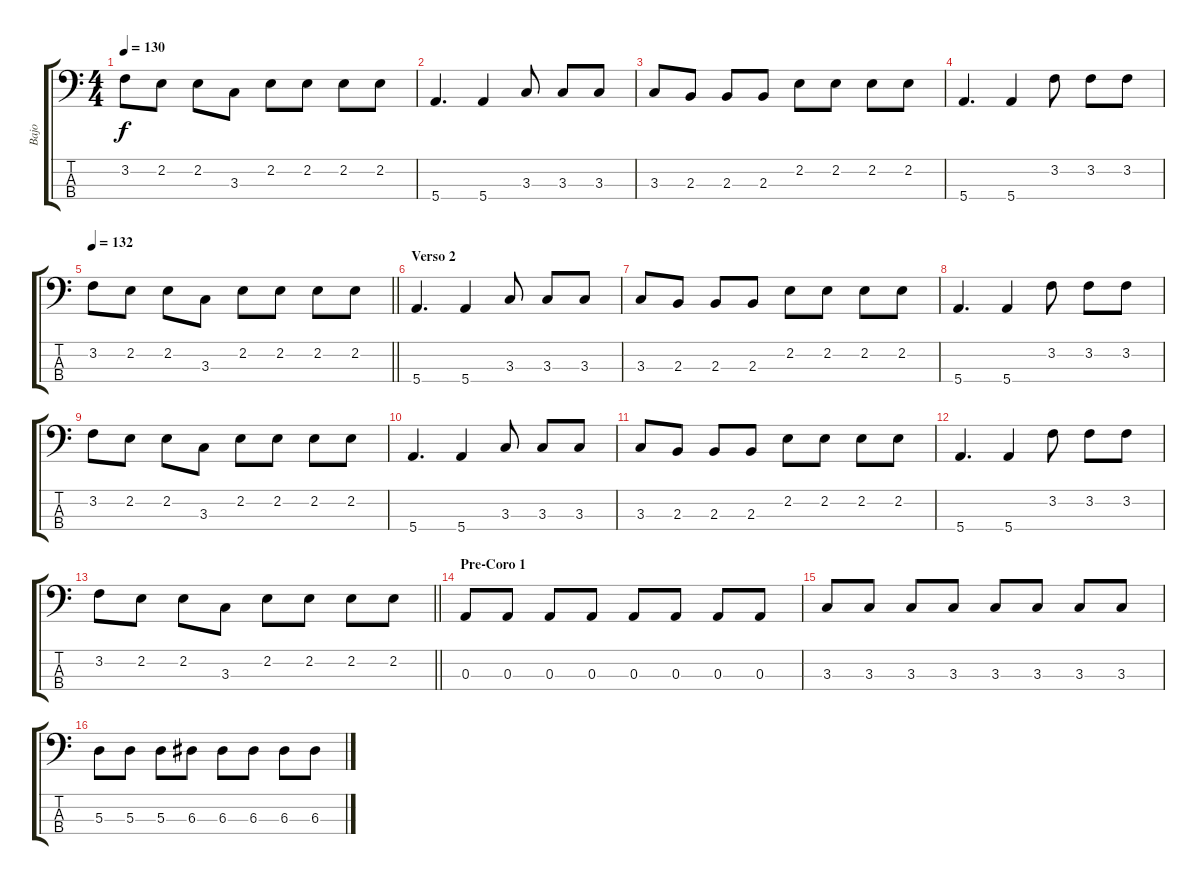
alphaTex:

\track ("Bajo" "Bajo") {instrument electricbassfinger}
\staff {score tabs}
\tuning (G2 D2 A1 E1) {hide}
\ts (4 4)
\tempo 130
\clef f4
\ks aminor
3.2.8{dy f} 2.2.8 2.2.8 3.3.8 2.2.8 2.2.8 2.2.8 2.2.8 |
5.4.4{d} 5.4.4 3.3.8 3.3.8 3.3.8 |
3.3.8 2.3.8 2.3.8 2.3.8 2.2.8 2.2.8 2.2.8 2.2.8 |
5.4.4{d} 5.4.4 3.2.8 3.2.8 3.2.8 |
\tempo 132
\barLineRight lightlight
3.2.8 2.2.8 2.2.8 3.3.8 2.2.8 2.2.8 2.2.8 2.2.8 |
\section ("" "Verso 2")
5.4.4{d} 5.4.4 3.3.8 3.3.8 3.3.8 |
3.3.8 2.3.8 2.3.8 2.3.8 2.2.8 2.2.8 2.2.8 2.2.8 |
5.4.4{d} 5.4.4 3.2.8 3.2.8 3.2.8 |
3.2.8 2.2.8 2.2.8 3.3.8 2.2.8 2.2.8 2.2.8 2.2.8 |
5.4.4{d} 5.4.4 3.3.8 3.3.8 3.3.8 |
3.3.8 2.3.8 2.3.8 2.3.8 2.2.8 2.2.8 2.2.8 2.2.8 |
5.4.4{d} 5.4.4 3.2.8 3.2.8 3.2.8 |
\barLineRight lightlight
3.2.8 2.2.8 2.2.8 3.3.8 2.2.8 2.2.8 2.2.8 2.2.8 |
\section ("" "Pre-Coro 1")
0.3.8 0.3.8 0.3.8 0.3.8 0.3.8 0.3.8 0.3.8 0.3.8 |
3.3.8 3.3.8 3.3.8 3.3.8 3.3.8 3.3.8 3.3.8 3.3.8 |
5.3.8 5.3.8 5.3.8 6.3.8 6.3.8 6.3.8 6.3.8 6.3.8
